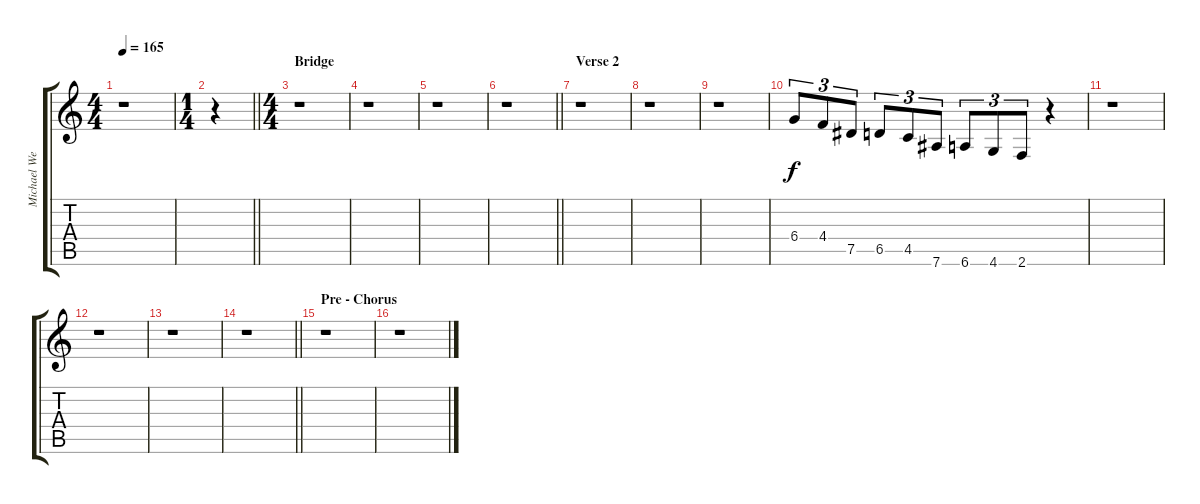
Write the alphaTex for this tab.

\track ("Michael Weikath" "Michael We") {instrument distortionguitar}
\staff {score tabs}
\tuning (Eb4 Bb3 Gb3 Db3 Ab2 Eb2) {hide}
\ts (4 4)
\tempo 165
\clef g2
\ks c
r.1{dy f} |
\ts (1 4)
\barLineRight lightlight
r.4 |
\ts (4 4)
\section ("" "Bridge")
r.1 |
r.1 |
r.1 |
\barLineRight lightlight
r.1 |
\section ("" "Verse 2")
r.1 |
r.1 |
r.1 |
6.4.8{tu (3 2)} 4.4.8{tu (3 2)} 7.5.8{tu (3 2)} 6.5.8{tu (3 2)} 4.5.8{tu (3 2)} 7.6.8{tu (3 2)} 6.6.8{tu (3 2)} 4.6.8{tu (3 2)} 2.6.8{tu (3 2)} r.4 |
r.1 |
r.1 |
r.1 |
\barLineRight lightlight
r.1 |
\section ("" "Pre - Chorus")
r.1 |
r.1
